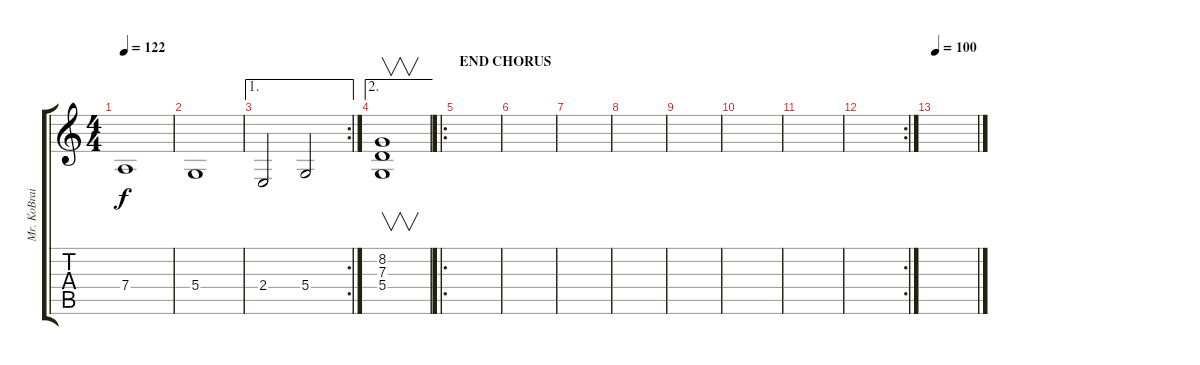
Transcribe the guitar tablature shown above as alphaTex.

\track ("Mr. KoBrain" "Mr. KoBrai") {instrument lead2sawtooth}
\staff {score tabs}
\tuning (E4 B3 G3 D3 A2 E2) {hide}
\ts (4 4)
\tempo 122
\clef g2
\ks c
7.4{t}.1{dy f} |
5.4.1 |
\ae 1
\rc 2
2.4.2 5.4.2 |
\ae 2
(8.2 7.3 5.4).1{v instrument pad4choir} |
\ro
\section ("" "END CHORUS ")
|
|
|
|
|
|
|
\rc 2
|
\tempo 100
